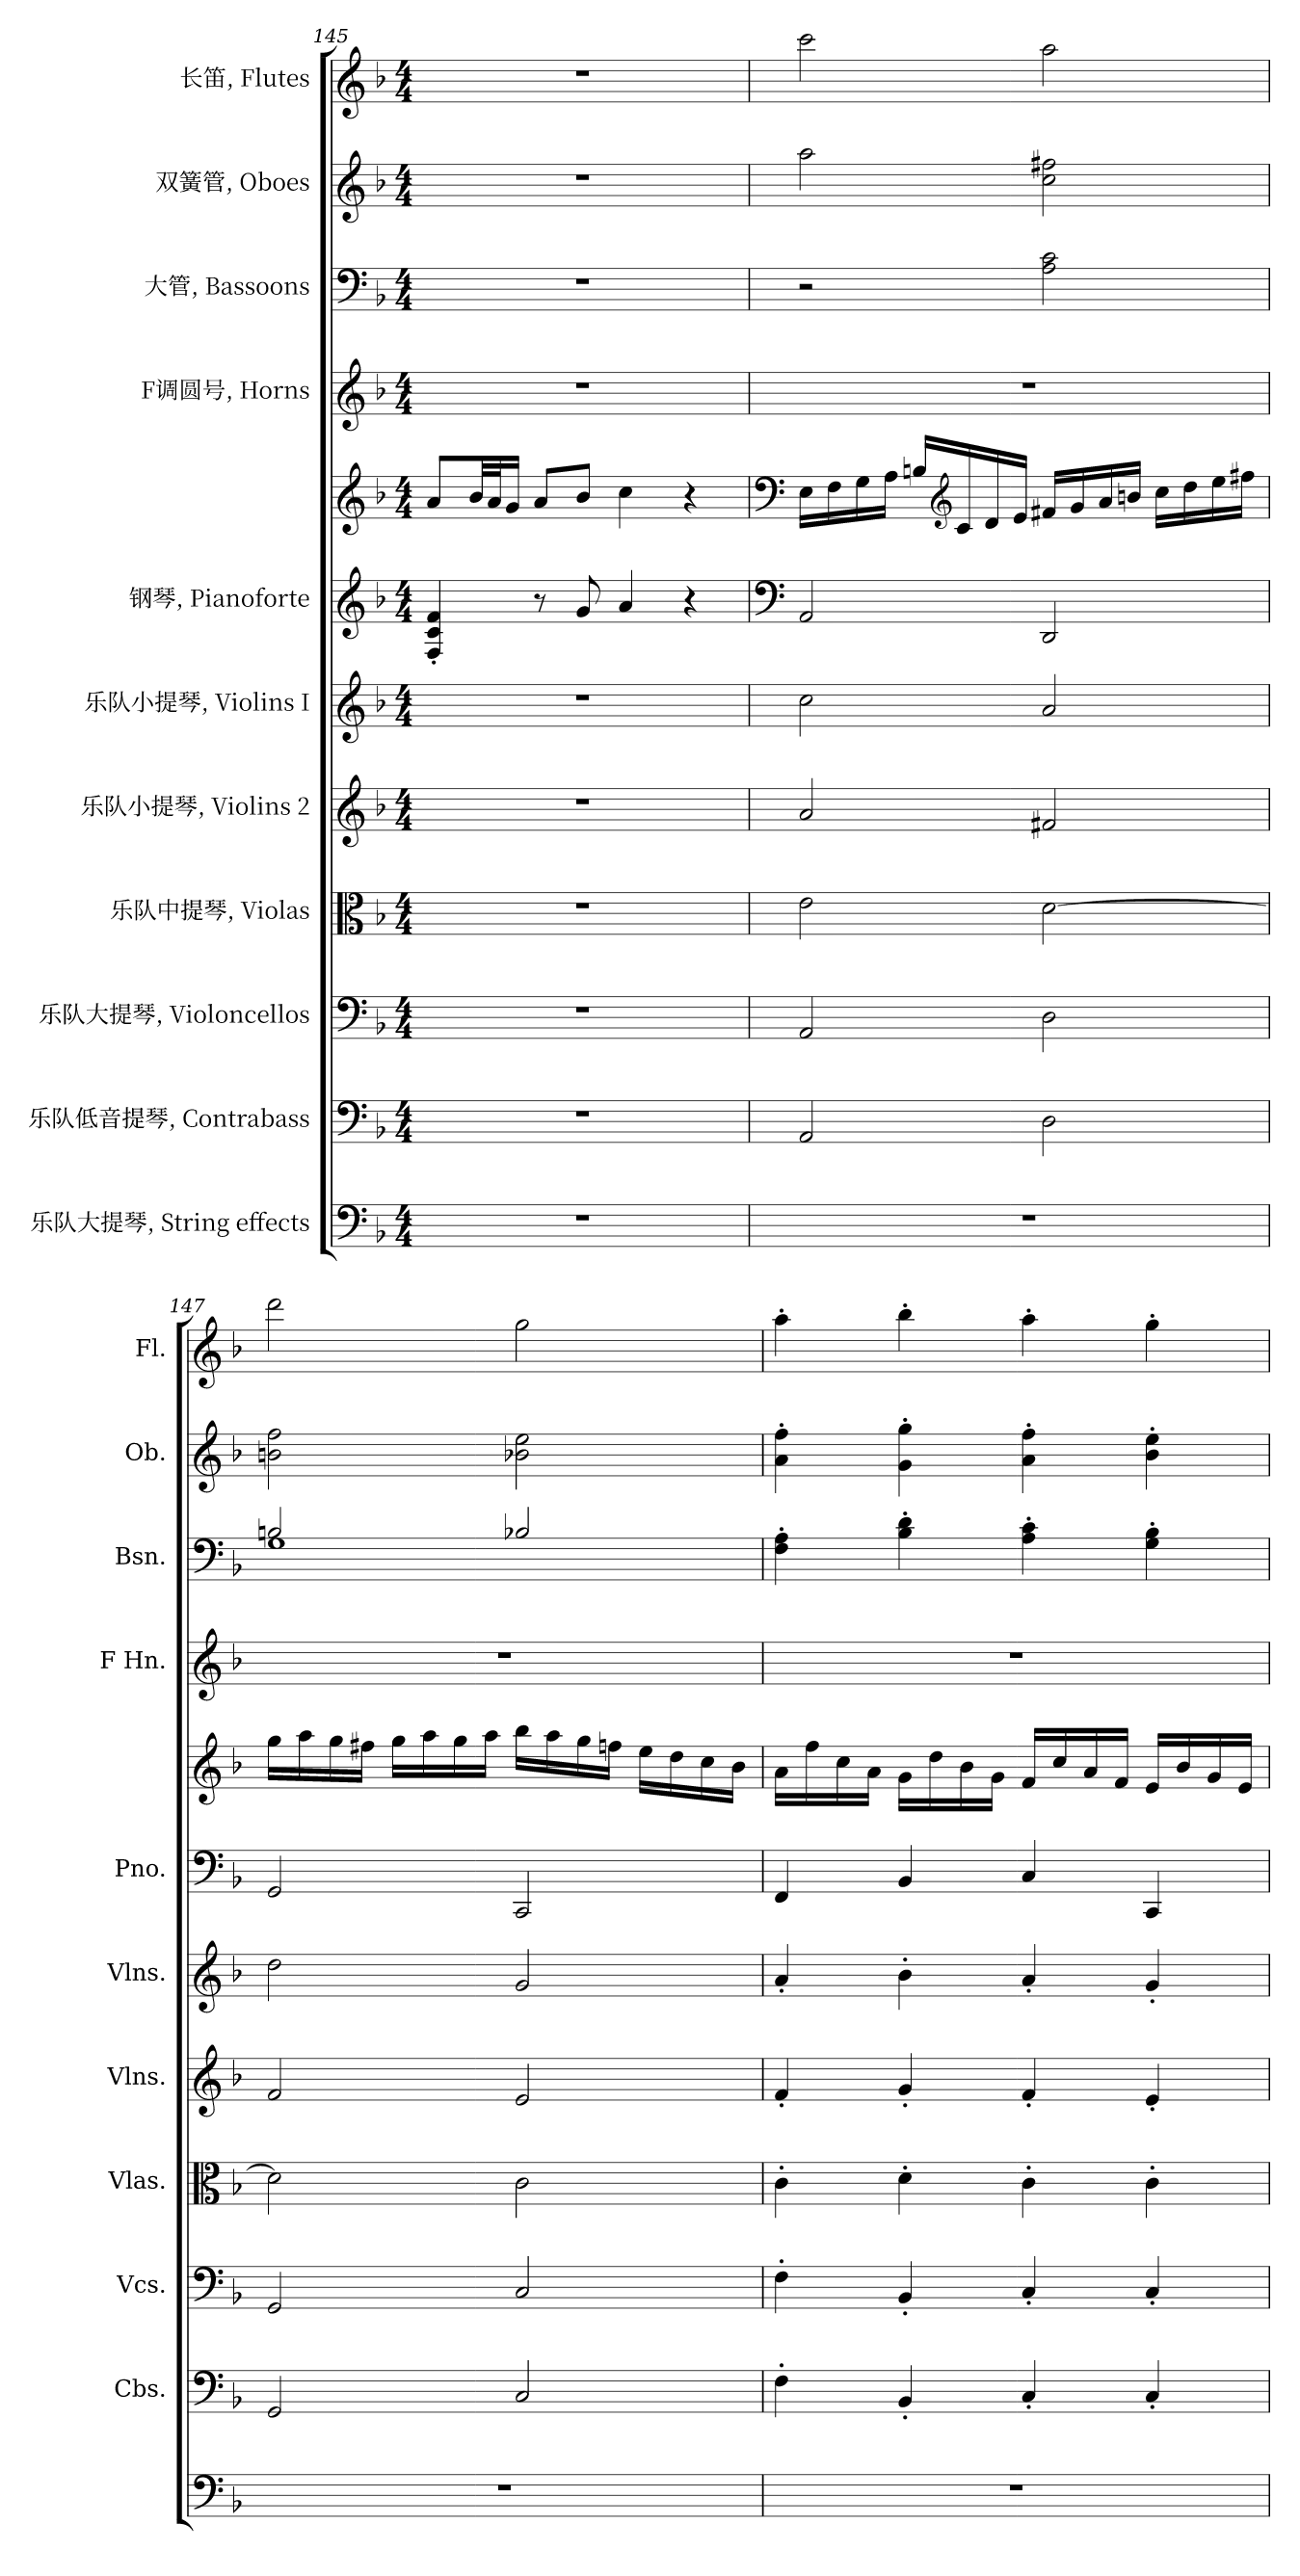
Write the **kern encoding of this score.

**kern	**kern	**kern	**kern	**kern	**kern	**kern	**kern	**kern	**kern	**kern	**kern
*part11	*part10	*part9	*part8	*part7	*part6	*part5	*part5	*part4	*part3	*part2	*part1
*staff12	*staff11	*staff10	*staff9	*staff8	*staff7	*staff6	*staff5	*staff4	*staff3	*staff2	*staff1
*I"乐队大提琴, String effects	*I"乐队低音提琴, Contrabass	*I"乐队大提琴, Violoncellos	*I"乐队中提琴, Violas	*I"乐队小提琴, Violins 2	*I"乐队小提琴, Violins I	*I"钢琴, Pianoforte	*	*I"F调圆号, Horns	*I"大管, Bassoons	*I"双簧管, Oboes	*I"长笛, Flutes
*	*I'Cbs.	*I'Vcs.	*I'Vlas.	*I'Vlns.	*I'Vlns.	*I'Pno.	*	*I'F Hn.	*I'Bsn.	*I'Ob.	*I'Fl.
*clefF4	*clefF4	*clefF4	*clefC3	*clefG2	*clefG2	*clefG2	*clefG2	*clefG2	*clefF4	*clefG2	*clefG2
*	*ITrd7c12	*	*	*	*	*	*	*ITrd4c7	*	*	*
*k[b-]	*k[b-]	*k[b-]	*k[b-]	*k[b-]	*k[b-]	*k[b-]	*k[b-]	*k[b-e-]	*k[b-]	*k[b-]	*k[b-]
*M4/4	*M4/4	*M4/4	*M4/4	*M4/4	*M4/4	*M4/4	*M4/4	*M4/4	*M4/4	*M4/4	*M4/4
=145	=145	=145	=145	=145	=145	=145	=145	=145	=145	=145	=145
1r	1r	1r	1r	1r	1r	4F/' 4c/' 4f/'	8a/L	1r	1r	1r	1r
.	.	.	.	.	.	.	32b-/LL	.	.	.	.
.	.	.	.	.	.	.	32a/J	.	.	.	.
.	.	.	.	.	.	.	16g/JJ	.	.	.	.
.	.	.	.	.	.	8r	8a/L	.	.	.	.
.	.	.	.	.	.	8g/	8b-/J	.	.	.	.
.	.	.	.	.	.	4a/	4cc\	.	.	.	.
.	.	.	.	.	.	4r	4r	.	.	.	.
=146	=146	=146	=146	=146	=146	=146	=146	=146	=146	=146	=146
*	*	*	*	*	*	*clefF4	*clefF4	*	*	*	*
1r	2AAA/	2AA/	2e\	2a/	2cc\	2AA/	16E\LL	1r	2r	2aa\	2ccc\
.	.	.	.	.	.	.	16F\	.	.	.	.
.	.	.	.	.	.	.	16G\	.	.	.	.
.	.	.	.	.	.	.	16A\JJ	.	.	.	.
.	.	.	.	.	.	.	16Bn/LL	.	.	.	.
*	*	*	*	*	*	*	*clefG2	*	*	*	*
.	.	.	.	.	.	.	16c/	.	.	.	.
.	.	.	.	.	.	.	16d/	.	.	.	.
.	.	.	.	.	.	.	16e/JJ	.	.	.	.
.	2DD\	2D\	[2d\	2f#X/	2a/	2DD/	16f#X/LL	.	2A\ 2c\	2cc\ 2ff#X\	2aa\
.	.	.	.	.	.	.	16g/	.	.	.	.
.	.	.	.	.	.	.	16a/	.	.	.	.
.	.	.	.	.	.	.	16bn/JJ	.	.	.	.
.	.	.	.	.	.	.	16cc\LL	.	.	.	.
.	.	.	.	.	.	.	16dd\	.	.	.	.
.	.	.	.	.	.	.	16ee\	.	.	.	.
.	.	.	.	.	.	.	16ff#X\JJ	.	.	.	.
!!LO:PB:g=z
=147	=147	=147	=147	=147	=147	=147	=147	=147	=147	=147	=147
*	*	*	*	*	*	*	*	*	*^	*	*
1r	2GGG/	2GG/	2d\]	2f/	2dd\	2GG/	16gg\LL	1r	2Bn/	1G	2bn\ 2ff\	2ddd\
.	.	.	.	.	.	.	16aa\	.	.	.	.	.
.	.	.	.	.	.	.	16gg\	.	.	.	.	.
.	.	.	.	.	.	.	16ff#X\JJ	.	.	.	.	.
.	.	.	.	.	.	.	16gg\LL	.	.	.	.	.
.	.	.	.	.	.	.	16aa\	.	.	.	.	.
.	.	.	.	.	.	.	16gg\	.	.	.	.	.
.	.	.	.	.	.	.	16aa\JJ	.	.	.	.	.
.	2CC/	2C/	2c\	2e/	2g/	2CC/	16bb-\LL	.	2B-X/	.	2b-X\ 2ee\	2gg\
.	.	.	.	.	.	.	16aa\	.	.	.	.	.
.	.	.	.	.	.	.	16gg\	.	.	.	.	.
.	.	.	.	.	.	.	16ffn\JJ	.	.	.	.	.
.	.	.	.	.	.	.	16ee\LL	.	.	.	.	.
.	.	.	.	.	.	.	16dd\	.	.	.	.	.
.	.	.	.	.	.	.	16cc\	.	.	.	.	.
.	.	.	.	.	.	.	16b-\JJ	.	.	.	.	.
*	*	*	*	*	*	*	*	*	*v	*v	*	*
=148	=148	=148	=148	=148	=148	=148	=148	=148	=148	=148	=148
1r	4FF'\	4F'\	4c'\	4f'/	4a'/	4FF/	16a\LL	1r	4F\' 4A\'	4a\' 4ff\'	4aa'\
.	.	.	.	.	.	.	16ff\	.	.	.	.
.	.	.	.	.	.	.	16cc\	.	.	.	.
.	.	.	.	.	.	.	16a\JJ	.	.	.	.
.	4BBB-'/	4BB-'/	4d'\	4g'/	4b-'\	4BB-/	16g\LL	.	4B-\' 4d\'	4g\' 4gg\'	4bb-'\
.	.	.	.	.	.	.	16dd\	.	.	.	.
.	.	.	.	.	.	.	16b-\	.	.	.	.
.	.	.	.	.	.	.	16g\JJ	.	.	.	.
.	4CC'/	4C'/	4c'\	4f'/	4a'/	4C/	16f/LL	.	4A\' 4c\'	4a\' 4ff\'	4aa'\
.	.	.	.	.	.	.	16cc/	.	.	.	.
.	.	.	.	.	.	.	16a/	.	.	.	.
.	.	.	.	.	.	.	16f/JJ	.	.	.	.
.	4CC'/	4C'/	4c'\	4e'/	4g'/	4CC/	16e/LL	.	4G\' 4B-\'	4b-\' 4ee\'	4gg'\
.	.	.	.	.	.	.	16b-/	.	.	.	.
.	.	.	.	.	.	.	16g/	.	.	.	.
.	.	.	.	.	.	.	16e/JJ	.	.	.	.
=	=	=	=	=	=	=	=	=	=	=	=
*-	*-	*-	*-	*-	*-	*-	*-	*-	*-	*-	*-
